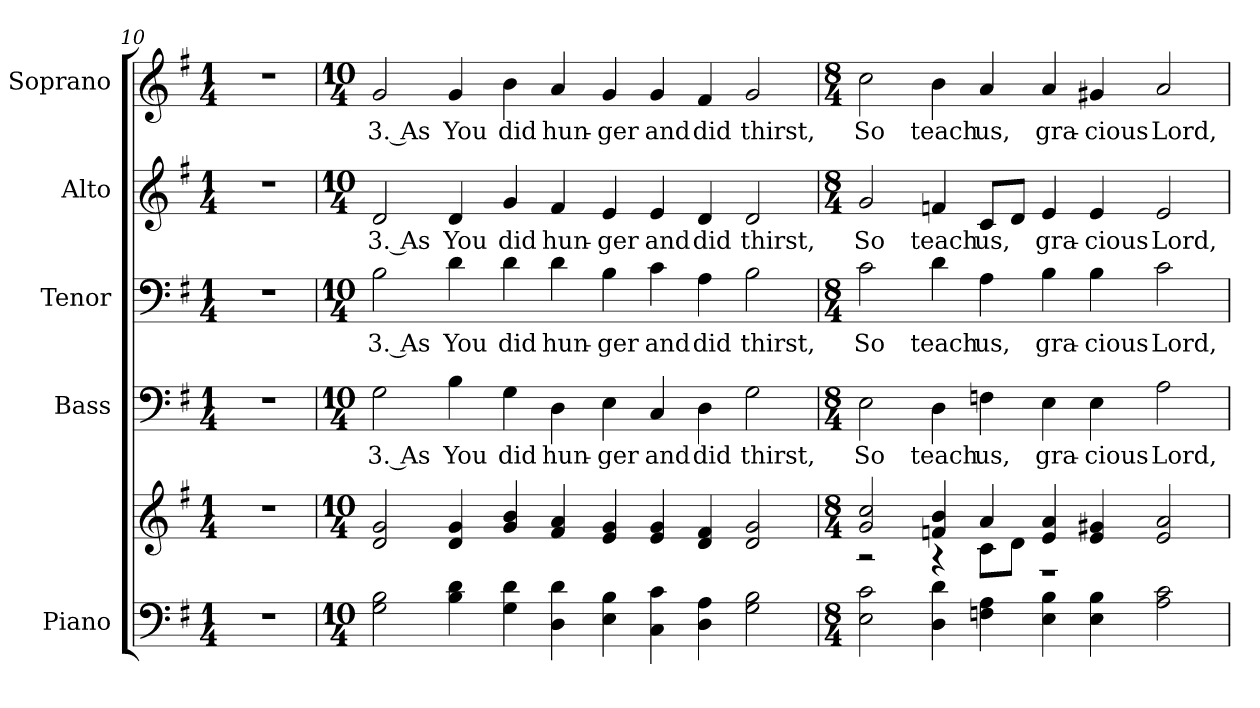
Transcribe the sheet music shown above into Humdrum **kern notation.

**kern	**kern	**kern	**text	**kern	**text	**kern	**text	**kern	**text
*part5	*part5	*part4	*part4	*part3	*part3	*part2	*part2	*part1	*part1
*staff6	*staff5	*staff4	*staff4	*staff3	*staff3	*staff2	*staff2	*staff1	*staff1
*I"Piano	*	*I"Bass	*	*I"Tenor	*	*I"Alto	*	*I"Soprano	*
*I'Pno.	*	*I'B.	*	*I'T.	*	*I'A.	*	*I'S.	*
!!LO:PB:g=z
*clefF4	*clefG2	*clefF4	*	*clefF4	*	*clefG2	*	*clefG2	*
*k[f#]	*k[f#]	*k[f#]	*	*k[f#]	*	*k[f#]	*	*k[f#]	*
*G:	*G:	*G:	*	*G:	*	*G:	*	*G:	*
*M1/4	*M1/4	*M1/4	*	*M1/4	*	*M1/4	*	*M1/4	*
=10	=10	=10	=10	=10	=10	=10	=10	=10	=10
!LO:N:vis=1	!LO:N:vis=1	!LO:N:vis=1	!	!LO:N:vis=1	!	!LO:N:vis=1	!	!LO:N:vis=1	!
4r	4r	4r	.	4r	.	4r	.	4r	.
!!LO:PB:g=z
=11	=11	=11	=11	=11	=11	=11	=11	=11	=11
*M10/4	*M10/4	*M10/4	*	*M10/4	*	*M10/4	*	*M10/4	*
!	!	!	!LO:LY:b:color=#000000	!	!	!	!	!	!
!	!	!	!	!	!LO:LY:b:color=#000000	!	!	!	!
!	!	!	!	!	!	!	!LO:LY:b:color=#000000	!	!
!	!	!	!	!	!	!	!	!	!LO:LY:b:color=#000000
2Gi\ 2Bi	2di/ 2gi	2Gi\	3. As	2Bi\	3. As	2di/	3. As	2gi/	3. As
!	!	!	!LO:LY:b:color=#000000	!	!	!	!	!	!
!	!	!	!	!	!LO:LY:b:color=#000000	!	!	!	!
!	!	!	!	!	!	!	!LO:LY:b:color=#000000	!	!
!	!	!	!	!	!	!	!	!	!LO:LY:b:color=#000000
4Bi\ 4di	4di/ 4gi	4Bi\	You	4di\	You	4di/	You	4gi/	You
!	!	!	!LO:LY:b:color=#000000	!	!	!	!	!	!
!	!	!	!	!	!LO:LY:b:color=#000000	!	!	!	!
!	!	!	!	!	!	!	!LO:LY:b:color=#000000	!	!
!	!	!	!	!	!	!	!	!	!LO:LY:b:color=#000000
4Gi\ 4di	4gi/ 4bi	4Gi\	did	4di\	did	4gi/	did	4bi\	did
!	!	!	!LO:LY:b:color=#000000	!	!	!	!	!	!
!	!	!	!	!	!LO:LY:b:color=#000000	!	!	!	!
!	!	!	!	!	!	!	!LO:LY:b:color=#000000	!	!
!	!	!	!	!	!	!	!	!	!LO:LY:b:color=#000000
4Di\ 4di	4f#i/ 4ai	4Di\	hun-	4di\	hun-	4f#i/	hun-	4ai/	hun-
!	!	!	!LO:LY:b:color=#000000	!	!	!	!	!	!
!	!	!	!	!	!LO:LY:b:color=#000000	!	!	!	!
!	!	!	!	!	!	!	!LO:LY:b:color=#000000	!	!
!	!	!	!	!	!	!	!	!	!LO:LY:b:color=#000000
4Ei\ 4Bi	4ei/ 4gi	4Ei\	-ger	4Bi\	-ger	4ei/	-ger	4gi/	-ger
!	!	!	!LO:LY:b:color=#000000	!	!	!	!	!	!
!	!	!	!	!	!LO:LY:b:color=#000000	!	!	!	!
!	!	!	!	!	!	!	!LO:LY:b:color=#000000	!	!
!	!	!	!	!	!	!	!	!	!LO:LY:b:color=#000000
4Ci\ 4ci	4ei/ 4gi	4Ci/	and	4ci\	and	4ei/	and	4gi/	and
!	!	!	!LO:LY:b:color=#000000	!	!	!	!	!	!
!	!	!	!	!	!LO:LY:b:color=#000000	!	!	!	!
!	!	!	!	!	!	!	!LO:LY:b:color=#000000	!	!
!	!	!	!	!	!	!	!	!	!LO:LY:b:color=#000000
4Di\ 4Ai	4di/ 4f#i	4Di\	did	4Ai\	did	4di/	did	4f#i/	did
!	!	!	!LO:LY:b:color=#000000	!	!	!	!	!	!
!	!	!	!	!	!LO:LY:b:color=#000000	!	!	!	!
!	!	!	!	!	!	!	!LO:LY:b:color=#000000	!	!
!	!	!	!	!	!	!	!	!	!LO:LY:b:color=#000000
2Gi\ 2Bi	2di/ 2gi	2Gi\	thirst,	2Bi\	thirst,	2di/	thirst,	2gi/	thirst,
!!LO:PB:g=z
=12	=12	=12	=12	=12	=12	=12	=12	=12	=12
*M8/4	*M8/4	*M8/4	*	*M8/4	*	*M8/4	*	*M8/4	*
*	*^	*	*	*	*	*	*	*	*
!	!	!	!	!LO:LY:b:color=#000000	!	!	!	!	!	!
!	!	!	!	!	!	!LO:LY:b:color=#000000	!	!	!	!
!	!	!	!	!	!	!	!	!LO:LY:b:color=#000000	!	!
!	!	!	!	!	!	!	!	!	!	!LO:LY:b:color=#000000
2Ei\ 2ci	2gi/ 2cci	2r	2Ei\	So	2ci\	So	2gi/	So	2cci\	So
!	!	!	!	!LO:LY:b:color=#000000	!	!	!	!	!	!
!	!	!	!	!	!	!LO:LY:b:color=#000000	!	!	!	!
!	!	!	!	!	!	!	!	!LO:LY:b:color=#000000	!	!
!	!	!	!	!	!	!	!	!	!	!LO:LY:b:color=#000000
4Di\ 4di	4fni/ 4bi	4r	4Di\	teach	4di\	teach	4fni/	teach	4bi\	teach
!	!	!	!	!LO:LY:b:color=#000000	!	!	!	!	!	!
!	!	!	!	!	!	!LO:LY:b:color=#000000	!	!	!	!
!	!	!	!	!	!	!	!	!LO:LY:b:color=#000000	!	!
!	!	!	!	!	!	!	!	!	!	!LO:LY:b:color=#000000
4Fni\ 4Ai	4ai/	8ci\L	4Fni\	us,	4Ai\	us,	8ci/L	us,	4ai/	us,
.	.	8di\J	.	.	.	.	8di/J	.	.	.
!	!	!	!	!LO:LY:b:color=#000000	!	!	!	!	!	!
!	!	!	!	!	!	!LO:LY:b:color=#000000	!	!	!	!
!	!	!	!	!	!	!	!	!LO:LY:b:color=#000000	!	!
!	!	!	!	!	!	!	!	!	!	!LO:LY:b:color=#000000
4Ei\ 4Bi	4ei/ 4ai	1r	4Ei\	gra-	4Bi\	gra-	4ei/	gra-	4ai/	gra-
!	!	!	!	!LO:LY:b:color=#000000	!	!	!	!	!	!
!	!	!	!	!	!	!LO:LY:b:color=#000000	!	!	!	!
!	!	!	!	!	!	!	!	!LO:LY:b:color=#000000	!	!
!	!	!	!	!	!	!	!	!	!	!LO:LY:b:color=#000000
4Ei\ 4Bi	4ei/ 4g#Xi	.	4Ei\	-cious	4Bi\	-cious	4ei/	-cious	4g#Xi/	-cious
!	!	!	!	!LO:LY:b:color=#000000	!	!	!	!	!	!
!	!	!	!	!	!	!LO:LY:b:color=#000000	!	!	!	!
!	!	!	!	!	!	!	!	!LO:LY:b:color=#000000	!	!
!	!	!	!	!	!	!	!	!	!	!LO:LY:b:color=#000000
2Ai\ 2ci	2ei/ 2ai	.	2Ai\	Lord,	2ci\	Lord,	2ei/	Lord,	2ai/	Lord,
*	*v	*v	*	*	*	*	*	*	*	*
=	=	=	=	=	=	=	=	=	=
*-	*-	*-	*-	*-	*-	*-	*-	*-	*-
